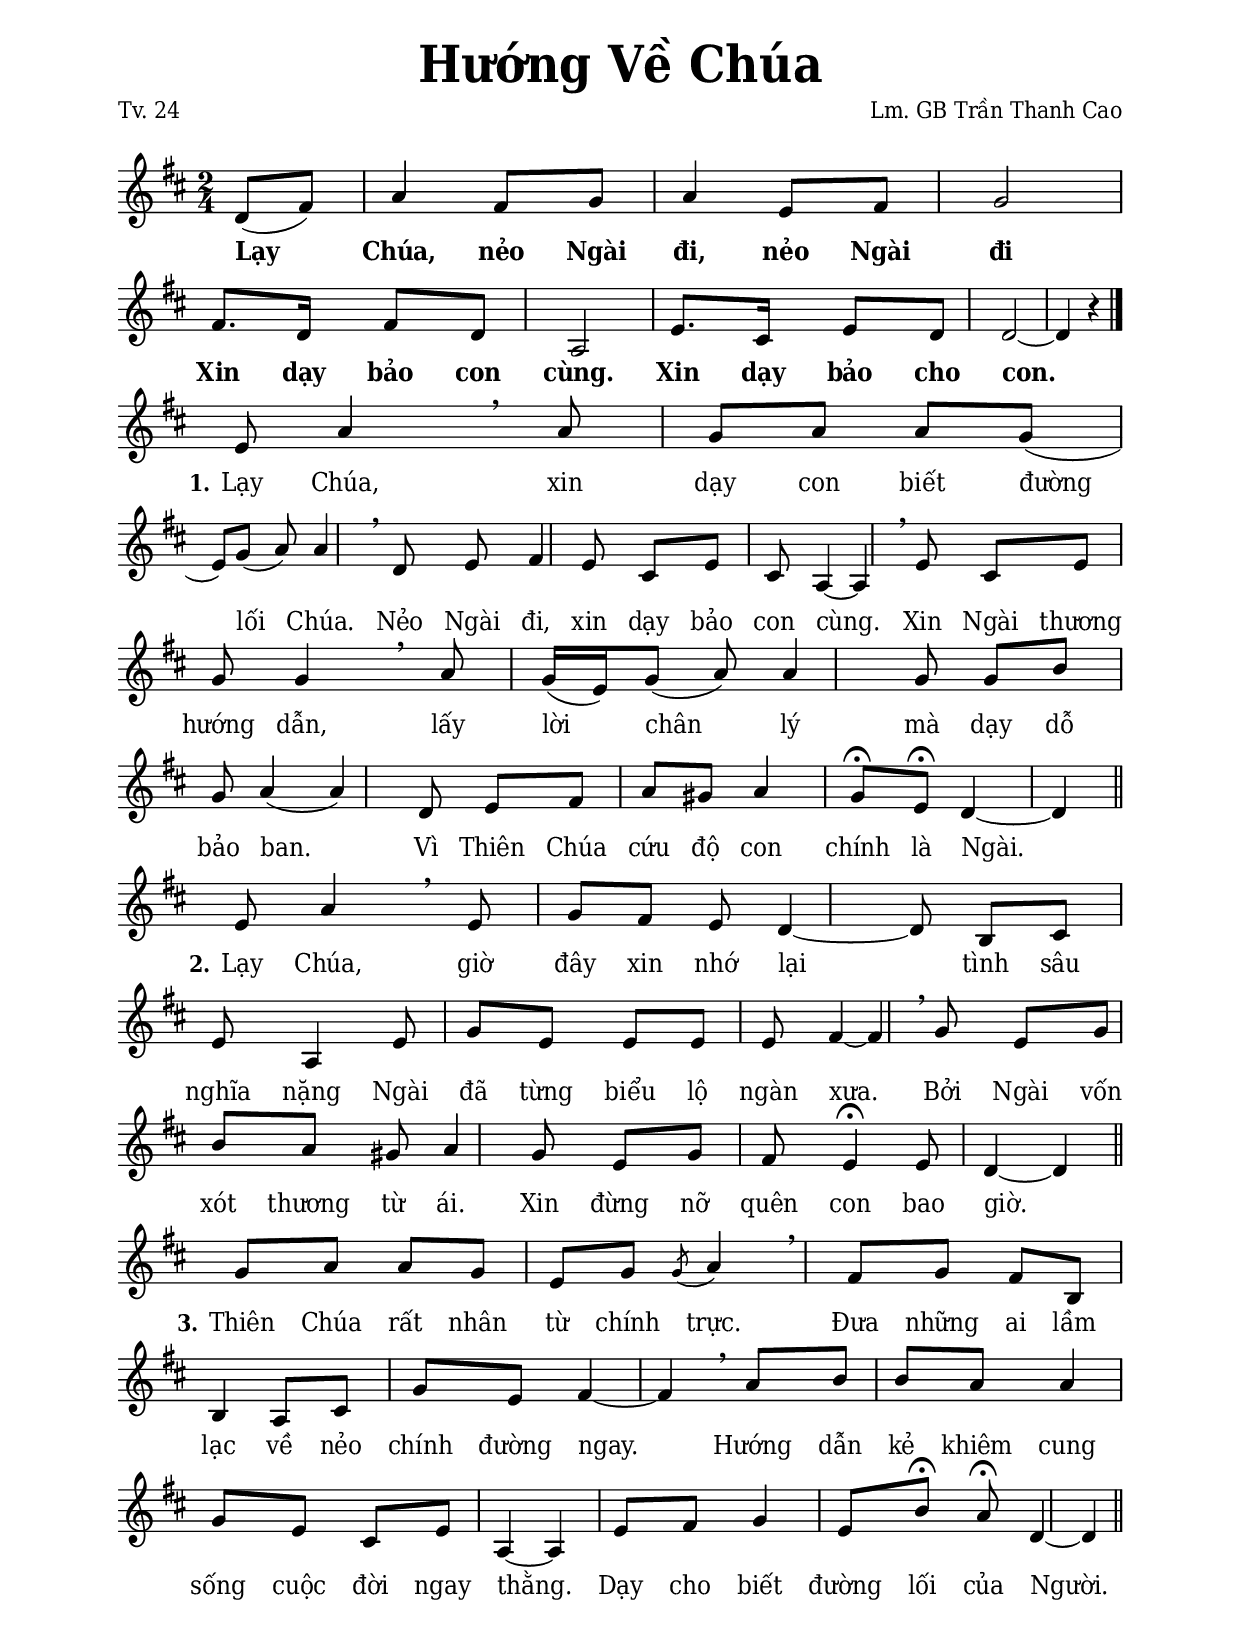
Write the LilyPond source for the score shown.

% Cài đặt chung
\version "2.22.1"
\include "english.ly"

\header {
  title = \markup { \fontsize #3 "Hướng Về Chúa" }
  poet = "Tv. 24"
  composer = "Lm. GB Trần Thanh Cao"
  arranger = " "
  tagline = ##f
}

% Nhạc điệp khúc
nhacDiepKhuc = \relative c' {
  \partial 4 d8 (fs) |
  a4 fs8 g |
  a4 e8 fs |
  g2 |
  fs8. d16 fs8 d |
  a2 |
  e'8. cs16 e8 d |
  d2 ~ |
  d4 r \bar "|."
}

% Nhạc phiên khúc
nhacPhienKhucMot = \relative c' {
  e8 a4 \breathe
  a8 g a a g (e) g (a) a4 \breathe
  d,8 e fs4 e8 cs e cs a4 ~ a \breathe
  e'8 cs e g g4 \breathe
  a8 g16 (e) g8 (a) a4 g8 g b g a4 (a)
  d,8 e fs a gs a4 g8 \fermata e \fermata d4 ~ d \bar "||"
}

nhacPhienKhucHai = \relative c' {
  e8 a4 \breathe
  e8 g fs e d4 ~ d8 b cs e a,4
  e'8 g e e e e fs4 ~ fs \breathe
  g8 e g b a gs a4
  g8 e g fs e4 \fermata e8 d4 ~ d \bar "||"
}

nhacPhienKhucBa = \relative c'' {
  g8 a a g e g \acciaccatura g8 a4 \breathe
  fs8 g fs b, b4 a8 cs g' e fs4 ~ fs \breathe
  a8 b b a a4 g8 e cs e a,4 ~ a
  e'8 fs g4 e8 b' \fermata a \fermata d,4 ~ d \bar "||"
}

% Lời điệp khúc
loiDiepKhuc = \lyricmode {
  Lạy Chúa, nẻo Ngài đi, nẻo Ngài đi
  Xin dạy bảo con cùng.
  Xin dạy bảo cho con.
}

% Lời phiên khúc
loiPhienKhucMot = \lyricmode {
  \set stanza = #"1."
  Lạy Chúa, xin dạy con biết đường lối Chúa.
  Nẻo Ngài đi, xin dạy bảo con cùng.
  Xin Ngài thương hướng dẫn,
  lấy lời chân lý mà dạy dỗ bảo ban.
  Vì Thiên Chúa cứu độ con chính là Ngài.
}

loiPhienKhucHai = \lyricmode {
  \set stanza = #"2."
  Lạy Chúa, giờ đây xin nhớ lại tình sâu nghĩa nặng
  Ngài đã từng biểu lộ ngàn xưa.
  Bởi Ngài vốn xót thương từ ái.
  Xin đừng nỡ quên con bao giờ.
}

loiPhienKhucBa = \lyricmode {
  \set stanza = #"3."
  Thiên Chúa rất nhân từ chính trực.
  Đưa những ai lầm lạc về nẻo chính đường ngay.
  Hướng dẫn kẻ khiêm cung sống cuộc đời ngay thằng.
  Dạy cho biết đường lối của Người.
}


% Dàn trang
\paper {
  #(set-paper-size "a4")
  top-margin = 15\mm
  bottom-margin = 15\mm
  left-margin = 20\mm
  right-margin = 20\mm
  indent = #0
  #(define fonts
    (make-pango-font-tree
      "Deja Vu Serif Condensed"
      "Deja Vu Serif Condensed"
      "Deja Vu Serif Condensed"
      (/ 20 20)))
  page-count = #1
  system-system-spacing = #'((basic-distance . 12)
                             (minimum-distance . 12)
                             (padding . 1))
  score-system-spacing = #'((basic-distance . 12)
                             (minimum-distance . 12)
                             (padding . 1))
}

% Thiết lập tông và nhịp
TongNhip = { \key d \major \time 2/4 }

\score {
  \new ChoirStaff <<
    \new Staff = diepKhuc \with {
        \consists "Merge_rests_engraver"
        %\magnifyStaff #(magstep +1)
      }
      <<
      \new Voice = beSop {
        \TongNhip \nhacDiepKhuc
      }
    >>
    \new Lyrics \with {
          \override VerticalAxisGroup.
            nonstaff-relatedstaff-spacing.padding = #1
          \override VerticalAxisGroup.
            nonstaff-unrelatedstaff-spacing.padding = #1
        }
        \lyricsto beSop \loiDiepKhuc
  >>
  \layout {
    \override Lyrics.LyricText.font-series = #'bold
    %\override Lyrics.LyricText.font-size = #+2
    \override Lyrics.LyricSpace.minimum-distance = #4
    \override Score.BarNumber.break-visibility = ##(#f #f #f)
    \override Score.SpacingSpanner.uniform-stretching = ##t
  }
}

\score {
  \new ChoirStaff <<
    \new Staff = phienKhuc \with {
        %\magnifyStaff #(magstep +1)
      }
      <<
      \new Voice = beSop {
        \TongNhip \nhacPhienKhucMot
      }
    >>
    \new Lyrics \with {
          \override VerticalAxisGroup.
            nonstaff-relatedstaff-spacing.padding = #1
          \override VerticalAxisGroup.
            nonstaff-unrelatedstaff-spacing.padding = #1
        }
        \lyricsto beSop \loiPhienKhucMot
  >>
  \layout {
    \override Staff.TimeSignature.transparent = ##t
    %\override Lyrics.LyricText.font-size = #+2
    \override Lyrics.LyricSpace.minimum-distance = #2
    \override Score.BarNumber.break-visibility = ##(#f #f #f)
    \override Score.SpacingSpanner.uniform-stretching = ##t
    \set Score.barAlways = ##t
    \set Score.defaultBarType = ""
  } 
}

\score {
  \new ChoirStaff <<
    \new Staff = phienKhuc \with {
        %\magnifyStaff #(magstep +1)
      }
      <<
      \new Voice = beSop {
        \TongNhip \nhacPhienKhucHai
      }
    >>
    \new Lyrics \with {
          \override VerticalAxisGroup.
            nonstaff-relatedstaff-spacing.padding = #1
          \override VerticalAxisGroup.
            nonstaff-unrelatedstaff-spacing.padding = #1
        }
        \lyricsto beSop \loiPhienKhucHai
  >>
  \layout {
    \override Staff.TimeSignature.transparent = ##t
    %\override Lyrics.LyricText.font-size = #+2
    \override Lyrics.LyricSpace.minimum-distance = #3.0
    \override Score.BarNumber.break-visibility = ##(#f #f #f)
    \override Score.SpacingSpanner.uniform-stretching = ##t
    \set Score.barAlways = ##t
    \set Score.defaultBarType = ""
  } 
}

\score {
  \new ChoirStaff <<
    \new Staff = phienKhuc \with {
        %\magnifyStaff #(magstep +1)
      }
      <<
      \new Voice = beSop {
        \TongNhip \nhacPhienKhucBa
      }
    >>
    \new Lyrics \with {
          \override VerticalAxisGroup.
            nonstaff-relatedstaff-spacing.padding = #0.5
          \override VerticalAxisGroup.
            nonstaff-unrelatedstaff-spacing.padding = #1
        }
        \lyricsto beSop \loiPhienKhucBa
  >>
  \layout {
    \override Staff.TimeSignature.transparent = ##t
    %\override Lyrics.LyricText.font-size = #+2
    \override Lyrics.LyricSpace.minimum-distance = #2.5
    \override Score.BarNumber.break-visibility = ##(#f #f #f)
    \override Score.SpacingSpanner.uniform-stretching = ##t
    \set Score.barAlways = ##t
    \set Score.defaultBarType = ""
  } 
}
